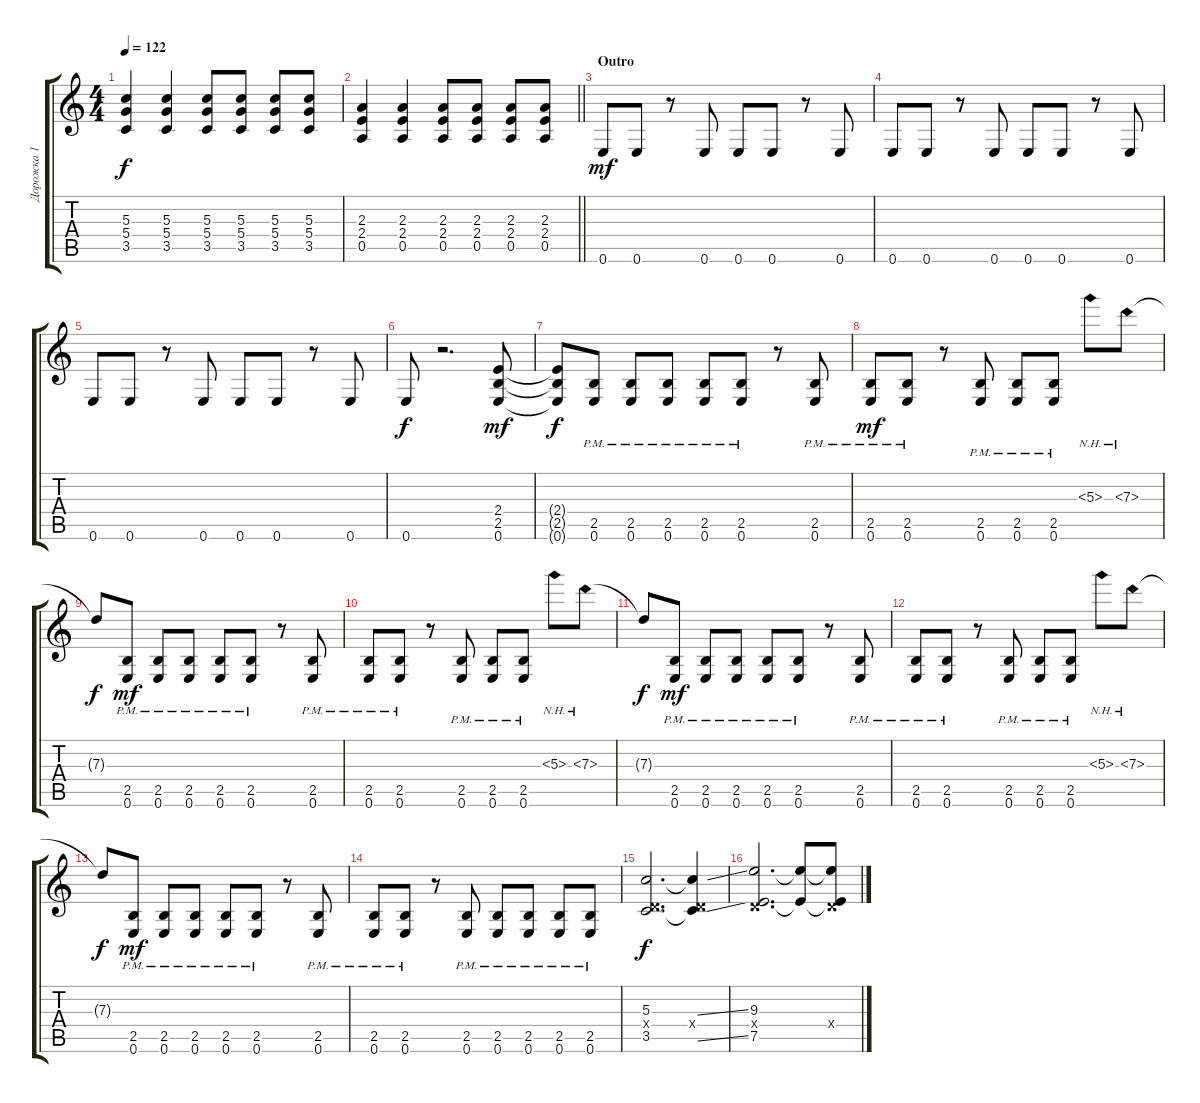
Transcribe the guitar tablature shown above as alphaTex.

\track ("Дорожка 1" "Дорожка 1") {instrument distortionguitar}
\staff {score tabs}
\tuning (E4 B3 G3 D3 A2 E2) {hide}
\ts (4 4)
\tempo 122
\clef g2
\ks c
(5.3 5.4 3.5).4{dy f} (5.3 5.4 3.5).4 (5.3 5.4 3.5).8 (5.3 5.4 3.5).8 (5.3 5.4 3.5).8 (5.3 5.4 3.5).8 |
\barLineRight lightlight
(2.3 2.4 0.5).4 (2.3 2.4 0.5).4 (2.3 2.4 0.5).8 (2.3 2.4 0.5).8 (2.3 2.4 0.5).8 (2.3 2.4 0.5).8 |
\section ("" "Outro")
0.6.8{dy mf instrument electricguitarjazz} 0.6.8 r.8 0.6.8 0.6.8 0.6.8 r.8 0.6.8 |
0.6.8 0.6.8 r.8 0.6.8 0.6.8 0.6.8 r.8 0.6.8 |
0.6.8 0.6.8 r.8 0.6.8 0.6.8 0.6.8 r.8 0.6.8 |
0.6.8{dy f} r.2{d instrument distortionguitar} (2.4 2.5 0.6).8{dy mf} |
(2.4{t} 2.5{t} 0.6{t}).8{dy f} (2.5{pm} 0.6{pm}).8 (2.5{pm} 0.6{pm}).8 (2.5{pm} 0.6{pm}).8 (2.5{pm} 0.6{pm}).8 (2.5{pm} 0.6{pm}).8 r.8 (2.5{pm} 0.6{pm}).8 |
(2.5{pm} 0.6{pm}).8{dy mf} (2.5{pm} 0.6{pm}).8 r.8 (2.5{pm} 0.6{pm}).8 (2.5{pm} 0.6{pm}).8 (2.5{pm} 0.6{pm}).8 5.3{nh}.8 7.3{nh}.8 |
7.3{t}.8{dy f} (2.5{pm} 0.6{pm}).8{dy mf} (2.5{pm} 0.6{pm}).8 (2.5{pm} 0.6{pm}).8 (2.5{pm} 0.6{pm}).8 (2.5{pm} 0.6{pm}).8 r.8 (2.5{pm} 0.6{pm}).8 |
(2.5{pm} 0.6{pm}).8 (2.5{pm} 0.6{pm}).8 r.8 (2.5{pm} 0.6{pm}).8 (2.5{pm} 0.6{pm}).8 (2.5{pm} 0.6{pm}).8 5.3{nh}.8 7.3{nh}.8 |
7.3{t}.8{dy f} (2.5{pm} 0.6{pm}).8{dy mf} (2.5{pm} 0.6{pm}).8 (2.5{pm} 0.6{pm}).8 (2.5{pm} 0.6{pm}).8 (2.5{pm} 0.6{pm}).8 r.8 (2.5{pm} 0.6{pm}).8 |
(2.5{pm} 0.6{pm}).8 (2.5{pm} 0.6{pm}).8 r.8 (2.5{pm} 0.6{pm}).8 (2.5{pm} 0.6{pm}).8 (2.5{pm} 0.6{pm}).8 5.3{nh}.8 7.3{nh}.8 |
7.3{t}.8{dy f} (2.5{pm} 0.6{pm}).8{dy mf} (2.5{pm} 0.6{pm}).8 (2.5{pm} 0.6{pm}).8 (2.5{pm} 0.6{pm}).8 (2.5{pm} 0.6{pm}).8 r.8 (2.5{pm} 0.6{pm}).8 |
(2.5{pm} 0.6{pm}).8 (2.5{pm} 0.6{pm}).8 r.8 (2.5{pm} 0.6{pm}).8 (2.5{pm} 0.6{pm}).8 (2.5{pm} 0.6{pm}).8 (2.5{pm} 0.6{pm}).8 (2.5{pm} 0.6{pm}).8 |
(5.3 0.4{x} 3.5).2{d dy f} (5.3{ss t} 0.4{x} 3.5{ss t}).4 |
(9.3 0.4{x} 7.5).2{d} (9.3{t} 7.5{t}).8 (9.3{ss t} 0.4{x} 7.5{ss t}).8
